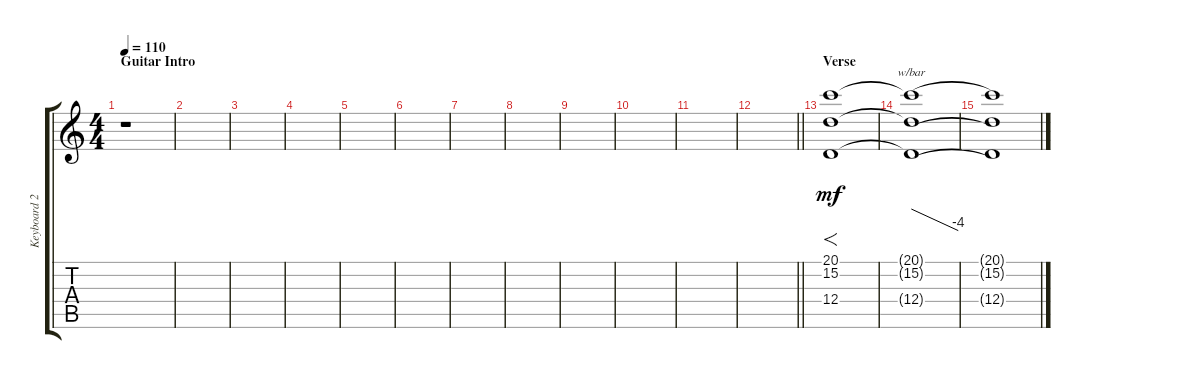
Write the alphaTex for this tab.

\track ("Keyboard 2" "Keyboard 2") {instrument pad4choir}
\staff {score tabs}
\tuning (E4 B3 G3 D3 A2 D2) {hide}
\ts (4 4)
\section ("" "Guitar Intro")
\tempo 110
\clef g2
\ks c
r.1{dy pp} |
|
|
|
|
|
|
|
|
|
|
\barLineRight lightlight
|
\section ("" "Verse")
(20.1 15.2 12.4).1{f dy mf instrument synthstrings1} |
(20.1{t} 15.2{t} 12.4{t}).1{tbe (dive default 0 0 60 -16)} |
(20.1{t} 15.2{t} 12.4{t}).1{volume 0}
